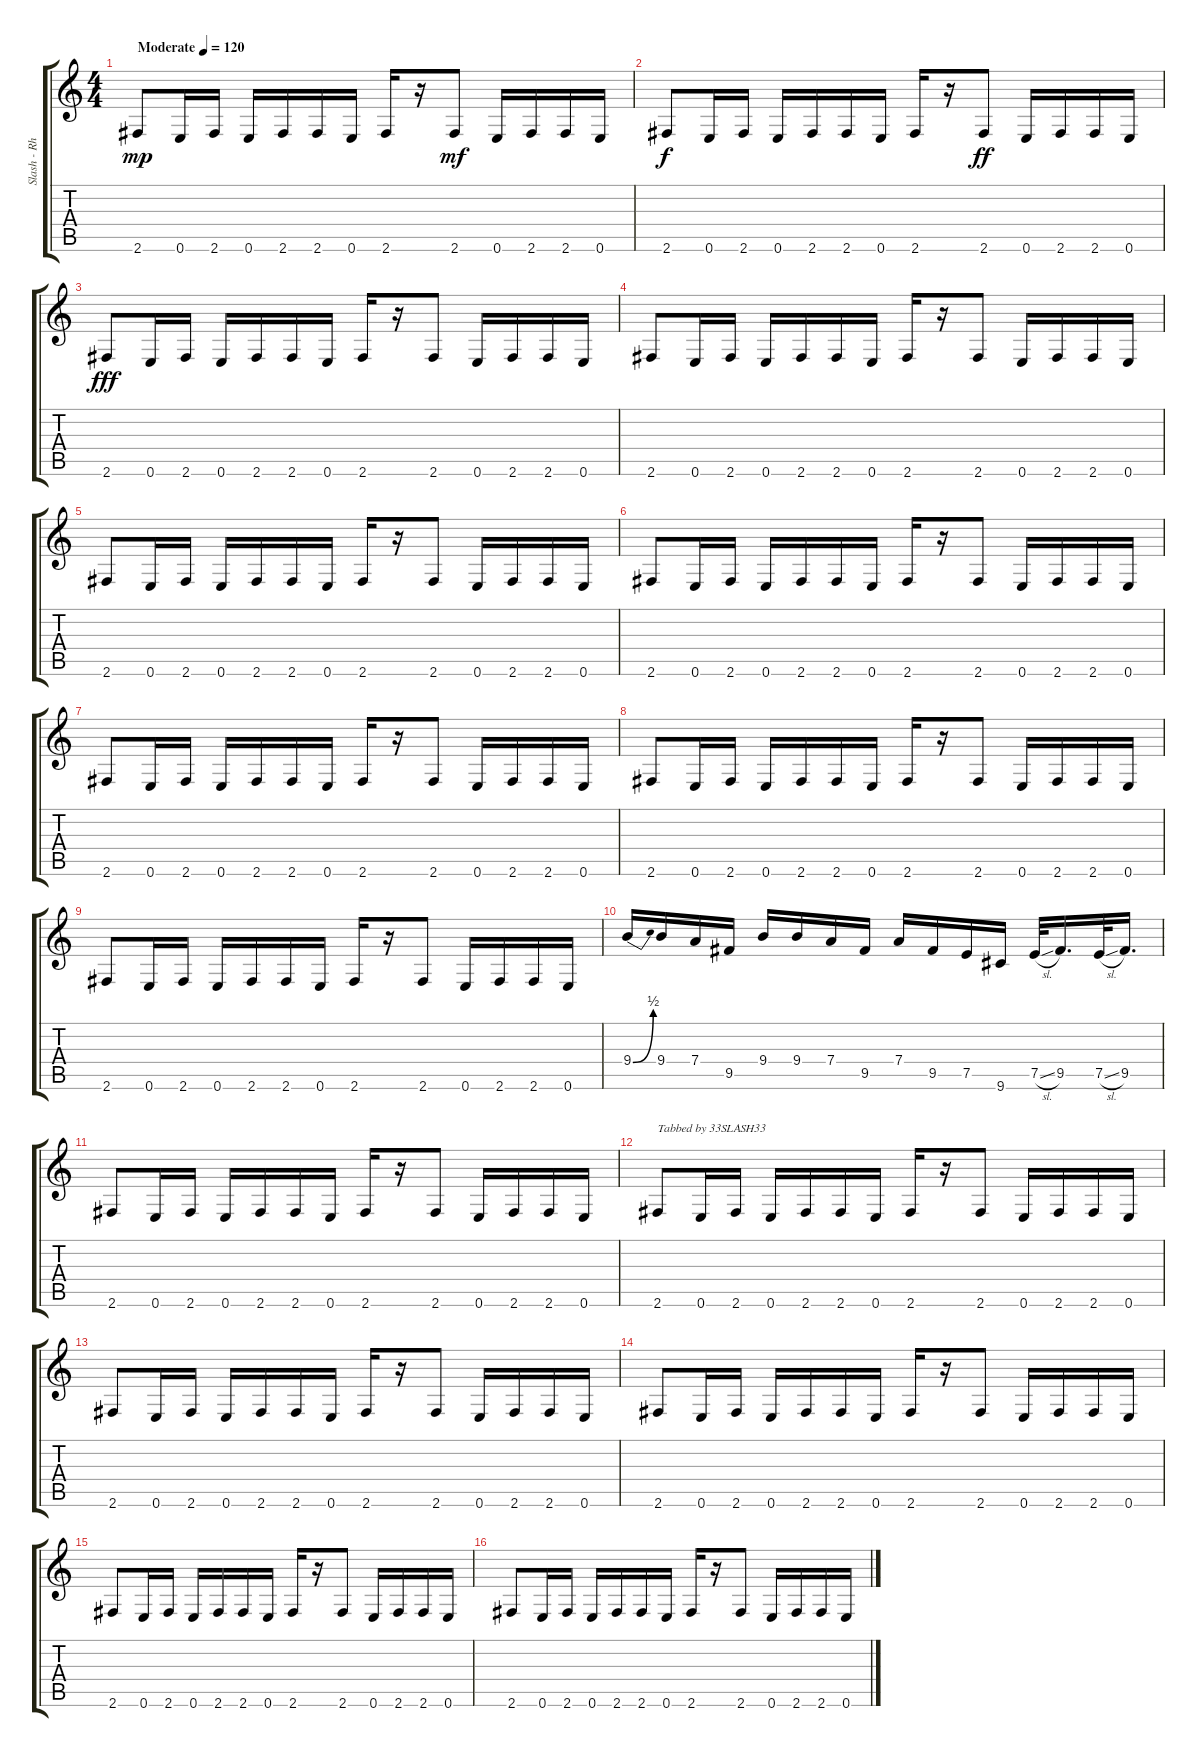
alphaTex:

\track ("Slash - Rhythm 1" "Slash - Rh") {instrument distortionguitar}
\staff {score tabs}
\tuning (E4 B3 G3 D3 A2 E2) {hide}
\ts (4 4)
\tempo (120 "Moderate")
\clef g2
\ks c
2.6.8{dy mp instrument distortionguitar} 0.6.16 2.6.16 0.6.16 2.6.16 2.6.16 0.6.16 2.6.16 r.16 2.6.8{dy mf} 0.6.16 2.6.16 2.6.16 0.6.16 |
2.6.8{dy f} 0.6.16 2.6.16 0.6.16 2.6.16 2.6.16 0.6.16 2.6.16 r.16 2.6.8{dy ff} 0.6.16 2.6.16 2.6.16 0.6.16 |
2.6.8{dy fff} 0.6.16 2.6.16 0.6.16 2.6.16 2.6.16 0.6.16 2.6.16 r.16 2.6.8 0.6.16 2.6.16 2.6.16 0.6.16 |
2.6.8 0.6.16 2.6.16 0.6.16 2.6.16 2.6.16 0.6.16 2.6.16 r.16 2.6.8 0.6.16 2.6.16 2.6.16 0.6.16 |
2.6.8{instrument distortionguitar} 0.6.16 2.6.16 0.6.16 2.6.16 2.6.16 0.6.16 2.6.16 r.16 2.6.8 0.6.16 2.6.16 2.6.16 0.6.16 |
2.6.8 0.6.16 2.6.16 0.6.16 2.6.16 2.6.16 0.6.16 2.6.16 r.16 2.6.8 0.6.16 2.6.16 2.6.16 0.6.16 |
2.6.8 0.6.16 2.6.16 0.6.16 2.6.16 2.6.16 0.6.16 2.6.16 r.16 2.6.8 0.6.16 2.6.16 2.6.16 0.6.16 |
2.6.8 0.6.16 2.6.16 0.6.16 2.6.16 2.6.16 0.6.16 2.6.16 r.16 2.6.8 0.6.16 2.6.16 2.6.16 0.6.16 |
2.6.8 0.6.16 2.6.16 0.6.16 2.6.16 2.6.16 0.6.16 2.6.16 r.16 2.6.8 0.6.16 2.6.16 2.6.16 0.6.16 |
9.4{be (bend 0 0 60 2)}.16 9.4.16 7.4.16 9.5.16 9.4.16 9.4.16 7.4.16 9.5.16 7.4.16 9.5.16 7.5.16 9.6.16 7.5{sl}.32 9.5.16{d} 7.5{sl}.32 9.5.16{d} |
2.6.8 0.6.16 2.6.16 0.6.16 2.6.16 2.6.16 0.6.16 2.6.16 r.16 2.6.8 0.6.16 2.6.16 2.6.16 0.6.16 |
2.6.8{txt "Tabbed by 33SLASH33"} 0.6.16 2.6.16 0.6.16 2.6.16 2.6.16 0.6.16 2.6.16 r.16 2.6.8 0.6.16 2.6.16 2.6.16 0.6.16 |
2.6.8 0.6.16 2.6.16 0.6.16 2.6.16 2.6.16 0.6.16 2.6.16 r.16 2.6.8 0.6.16 2.6.16 2.6.16 0.6.16 |
2.6.8 0.6.16 2.6.16 0.6.16 2.6.16 2.6.16 0.6.16 2.6.16 r.16 2.6.8 0.6.16 2.6.16 2.6.16 0.6.16 |
2.6.8 0.6.16 2.6.16 0.6.16 2.6.16 2.6.16 0.6.16 2.6.16 r.16 2.6.8 0.6.16 2.6.16 2.6.16 0.6.16 |
2.6.8 0.6.16 2.6.16 0.6.16 2.6.16 2.6.16 0.6.16 2.6.16 r.16 2.6.8 0.6.16 2.6.16 2.6.16 0.6.16
